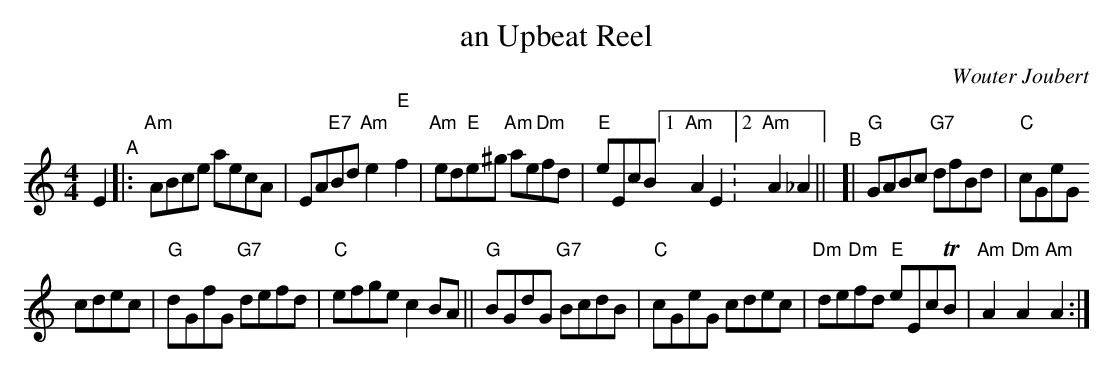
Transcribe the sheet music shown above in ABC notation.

X:1
T: an Upbeat Reel
C: Wouter Joubert
M: 4/4
L: 1/8
K: Am
E2 "^A"\
|: "Am"ABce aecA | EA"E7"Bd "Am"e2"^E"f2 \
|  "Am"ed"E"e^g "Am"ae"Dm"fd | "E"eEcB [1 "Am"A2E2 :[2 "Am"A2_A2 ||\
"^B"[| "G"GABc "G7"dfBd | "C"cGeG
cdec \
|  "G"dGfG "G7"defd | "C"efge c2BA \
|| "G"BGdG "G7"BcdB | "C"cGeG cdec \
| "Dm"de"Dm"fd "E"eEcTB | "Am"A2"Dm"A2 "Am"A2 :|
